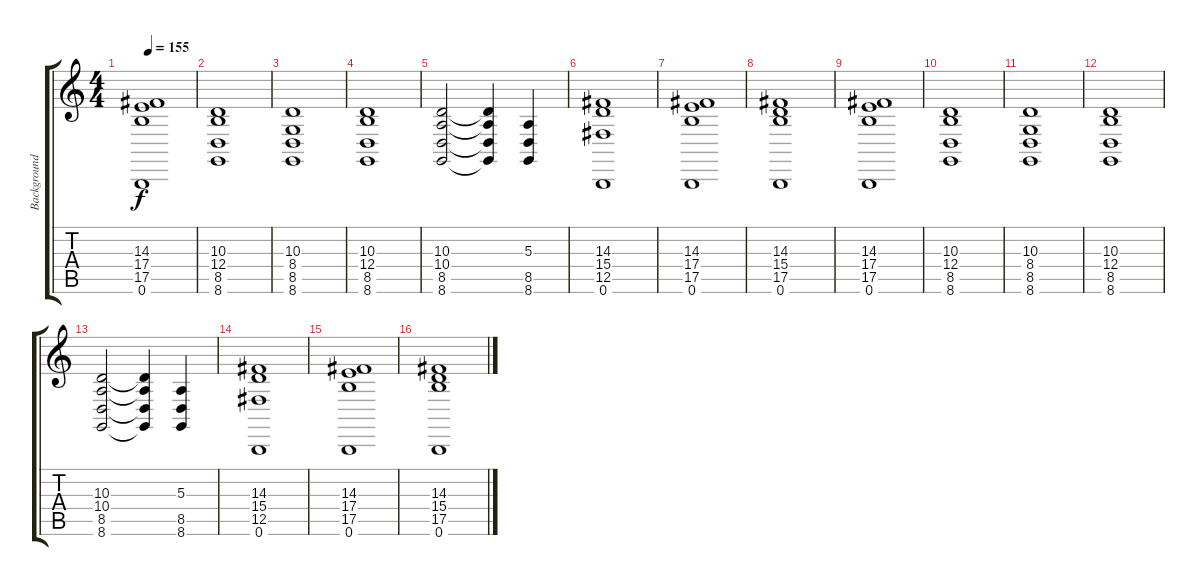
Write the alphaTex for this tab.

\track ("Background (production)" "Background") {instrument choiraahs}
\staff {score tabs}
\tuning (Db4 Ab3 E3 B2 Gb2 B1) {hide}
\ts (4 4)
\tempo 155
\clef g2
\ks c
(14.3 17.4 17.5 0.6).1{dy f} |
(10.3 12.4 8.5 8.6).1 |
(10.3 8.4 8.5 8.6).1 |
(10.3 12.4 8.5 8.6).1 |
(10.3 10.4 8.5 8.6).2 (10.3{t} 10.4{t} 8.5{t} 8.6{t}).4 (5.3 8.5 8.6).4 |
(14.3 15.4 12.5 0.6).1 |
(14.3 17.4 17.5 0.6).1 |
(14.3 15.4 17.5 0.6).1 |
(14.3 17.4 17.5 0.6).1 |
(10.3 12.4 8.5 8.6).1 |
(10.3 8.4 8.5 8.6).1 |
(10.3 12.4 8.5 8.6).1 |
(10.3 10.4 8.5 8.6).2 (10.3{t} 10.4{t} 8.5{t} 8.6{t}).4 (5.3 8.5 8.6).4 |
(14.3 15.4 12.5 0.6).1 |
(14.3 17.4 17.5 0.6).1 |
(14.3 15.4 17.5 0.6).1
